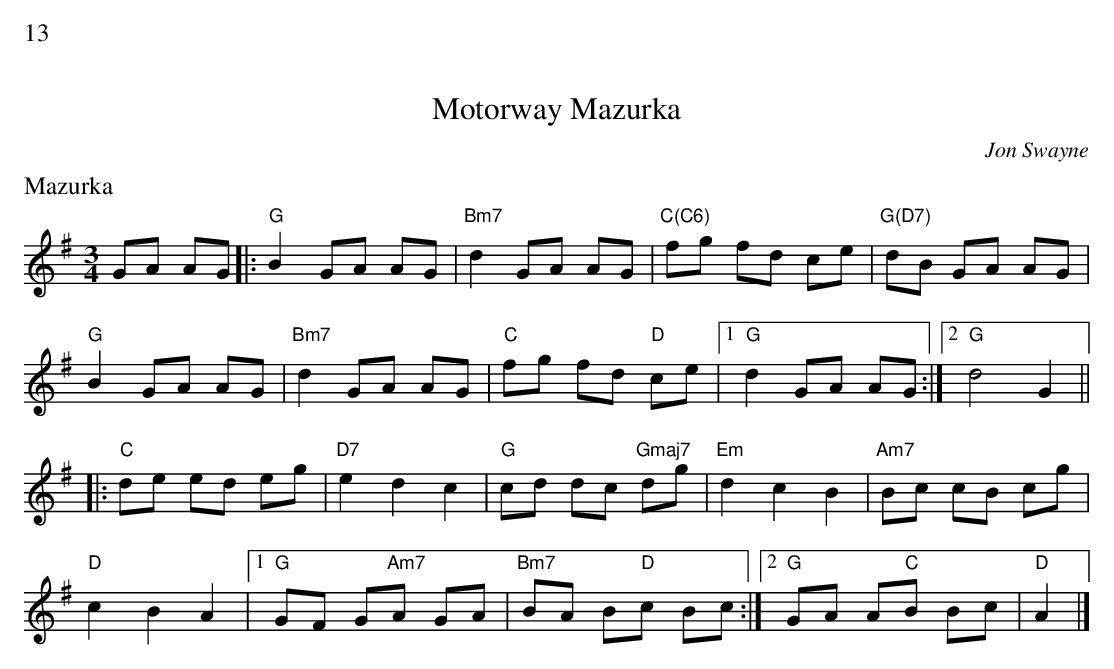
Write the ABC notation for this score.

X:1
%%text 13
T:Motorway Mazurka
C:Jon Swayne
L:1/8
M:3/4
K:G
%%text Mazurka
GA AG|:"G"B2 GA AG|"Bm7"d2 GA AG|"C(C6)"fg fd ce|"G(D7)"dB GA AG|
"G"B2 GA AG|"Bm7"d2 GA AG|"C"fg fd "D"ce|1"G"d2 GA AG:|2"G"d4 G2||
|:"C"de ed eg|"D7"e2 d2 c2|"G"cd dc "Gmaj7"dg|"Em"d2 c2 B2|"Am7"Bc cB cg|
"D"c2 B2 A2|1"G"GF G"Am7"A GA|"Bm7"BA B"D"c Bc:|2"G"GA A"C"B Bc|"D"A2|]
